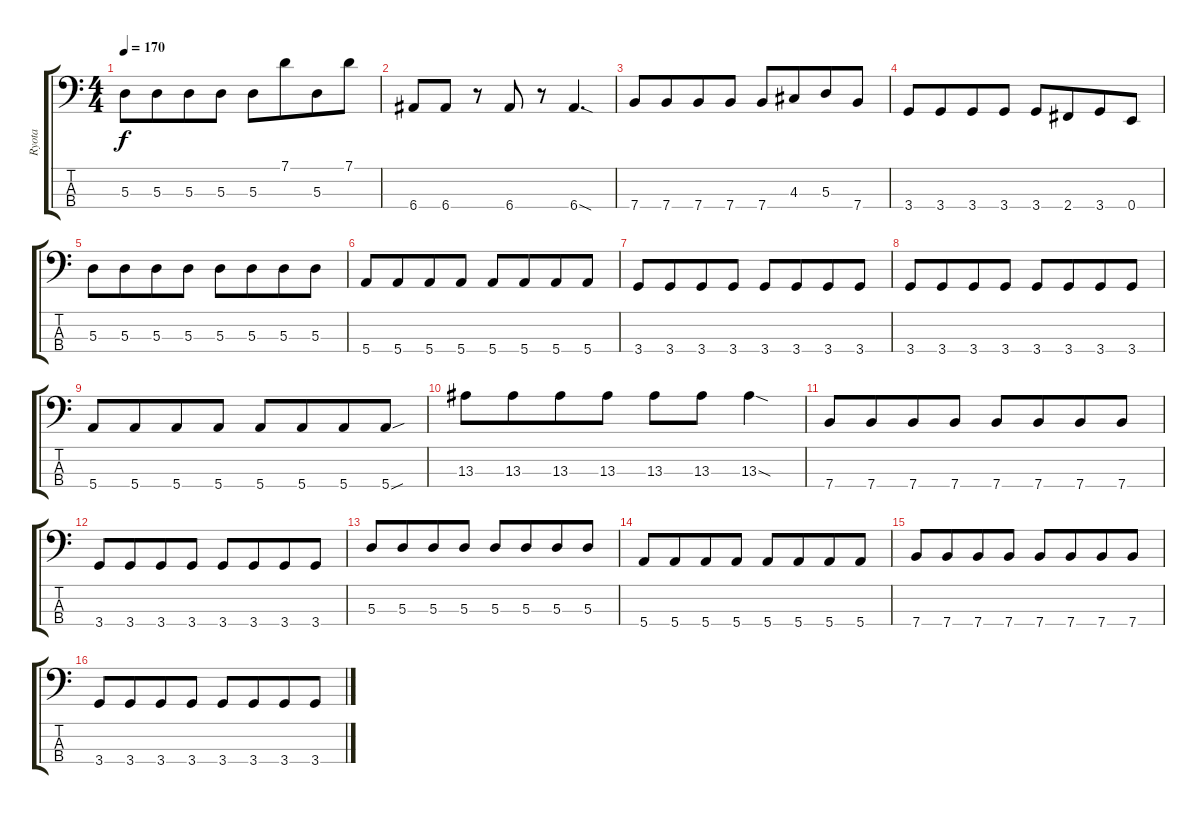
\track ("Ryota" "Ryota") {instrument electricbassfinger}
\staff {score tabs}
\tuning (G2 D2 A1 E1) {hide}
\ts (4 4)
\tempo 170
\clef f4
\ks c
5.3.8{dy f} 5.3.8{beam merge} 5.3.8 5.3.8 5.3.8 7.1.8{beam merge} 5.3.8 7.1.8 |
6.4.8 6.4.8 r.8 6.4.8 r.8 6.4{sod}.4{d} |
7.4.8 7.4.8{beam merge} 7.4.8 7.4.8 7.4.8 4.3.8{beam merge} 5.3.8 7.4.8 |
3.4.8 3.4.8{beam merge} 3.4.8 3.4.8 3.4.8 2.4.8{beam merge} 3.4.8 0.4.8 |
5.3.8 5.3.8{beam merge} 5.3.8 5.3.8 5.3.8 5.3.8{beam merge} 5.3.8 5.3.8 |
5.4.8 5.4.8{beam merge} 5.4.8 5.4.8 5.4.8 5.4.8{beam merge} 5.4.8 5.4.8 |
3.4.8 3.4.8{beam merge} 3.4.8 3.4.8 3.4.8 3.4.8{beam merge} 3.4.8 3.4.8 |
3.4.8 3.4.8{beam merge} 3.4.8 3.4.8 3.4.8 3.4.8{beam merge} 3.4.8 3.4.8 |
5.4.8 5.4.8{beam merge} 5.4.8 5.4.8 5.4.8 5.4.8{beam merge} 5.4.8 5.4{sou}.8 |
13.3.8 13.3.8{beam merge} 13.3.8 13.3.8 13.3.8 13.3.8 13.3{sod}.4 |
7.4.8 7.4.8{beam merge} 7.4.8 7.4.8 7.4.8 7.4.8{beam merge} 7.4.8 7.4.8 |
3.4.8 3.4.8{beam merge} 3.4.8 3.4.8 3.4.8 3.4.8{beam merge} 3.4.8 3.4.8 |
5.3.8{beam Up} 5.3.8{beam Up beam merge} 5.3.8{beam Up} 5.3.8{beam Up} 5.3.8{beam Up} 5.3.8{beam Up beam merge} 5.3.8{beam Up} 5.3.8{beam Up} |
5.4.8 5.4.8{beam merge} 5.4.8 5.4.8 5.4.8 5.4.8{beam merge} 5.4.8 5.4.8 |
7.4.8 7.4.8{beam merge} 7.4.8 7.4.8 7.4.8 7.4.8{beam merge} 7.4.8 7.4.8 |
3.4.8 3.4.8{beam merge} 3.4.8 3.4.8 3.4.8 3.4.8{beam merge} 3.4.8 3.4.8
